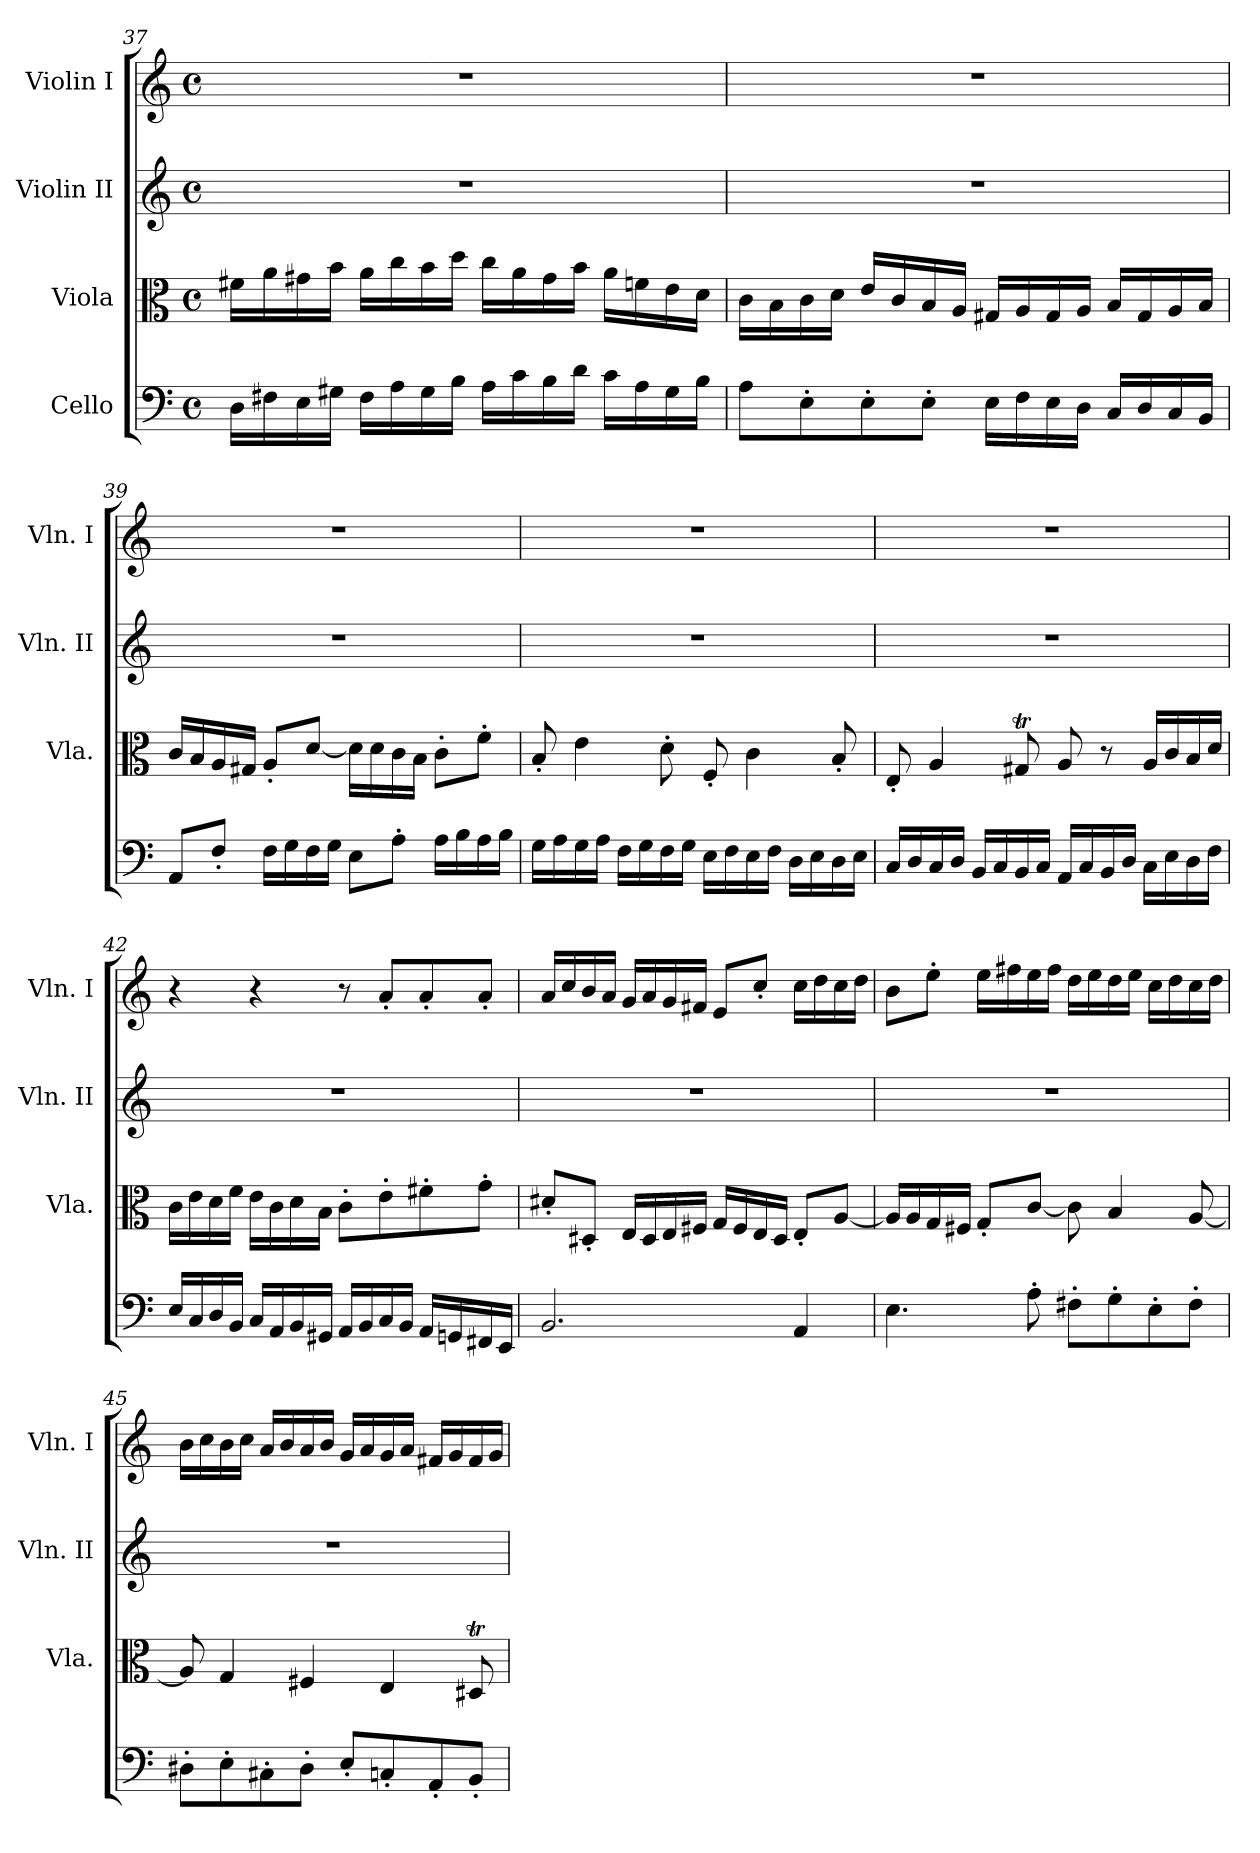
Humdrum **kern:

**kern	**kern	**kern	**kern
*part4	*part3	*part2	*part1
*staff4	*staff3	*staff2	*staff1
*I"Cello	*I"Viola	*I"Violin II	*I"Violin I
*	*I'Vla.	*I'Vln. II	*I'Vln. I
!!LO:LB:g=z
*clefF4	*clefC3	*clefG2	*clefG2
*k[]	*k[]	*k[]	*k[]
*M4/4	*M4/4	*M4/4	*M4/4
*met(c)	*met(c)	*met(c)	*met(c)
=37	=37	=37	=37
16D\LL	16f#X\LL	1r	1r
16F#X\	16a\	.	.
16E\	16g#X\	.	.
16G#X\JJ	16b\JJ	.	.
16F#\LL	16a\LL	.	.
16A\	16cc\	.	.
16G#\	16b\	.	.
16B\JJ	16dd\JJ	.	.
16A\LL	16cc\LL	.	.
16c\	16a\	.	.
16B\	16g#\	.	.
16d\JJ	16b\JJ	.	.
16c\LL	16a\LL	.	.
16A\	16fn\	.	.
16G#\	16e\	.	.
16B\JJ	16d\JJ	.	.
=38	=38	=38	=38
8A\L	16c\LL	1r	1r
.	16B\	.	.
8E'\	16c\	.	.
.	16d\JJ	.	.
8E'\	16e/LL	.	.
.	16c/	.	.
8E'\J	16B/	.	.
.	16A/JJ	.	.
16E\LL	16G#X/LL	.	.
16F\	16A/	.	.
16E\	16G#/	.	.
16D\JJ	16A/JJ	.	.
16C/LL	16B/LL	.	.
16D/	16G#/	.	.
16C/	16A/	.	.
16BB/JJ	16B/JJ	.	.
!!LO:LB:g=z
=39	=39	=39	=39
8AA/L	16c/LL	1r	1r
.	16B/	.	.
8F'/J	16A/	.	.
.	16G#X/JJ	.	.
16F\LL	8A'/L	.	.
16G\	.	.	.
16F\	[8d/J	.	.
16G\JJ	.	.	.
8E\L	16d\LL]	.	.
.	16d\	.	.
8A'\J	16c\	.	.
.	16B\JJ	.	.
16A\LL	8c'\L	.	.
16B\	.	.	.
16A\	8f'\J	.	.
16B\JJ	.	.	.
=40	=40	=40	=40
16G\LL	8B'/	1r	1r
16A\	.	.	.
16G\	4e\	.	.
16A\JJ	.	.	.
16F\LL	.	.	.
16G\	.	.	.
16F\	8d'\	.	.
16G\JJ	.	.	.
16E\LL	8F'/	.	.
16F\	.	.	.
16E\	4c\	.	.
16F\JJ	.	.	.
16D\LL	.	.	.
16E\	.	.	.
16D\	8B'/	.	.
16E\JJ	.	.	.
=41	=41	=41	=41
16C/LL	8E'/	1r	1r
16D/	.	.	.
16C/	4A/	.	.
16D/JJ	.	.	.
16BB/LL	.	.	.
16C/	.	.	.
16BB/	8G#Xt/	.	.
16C/JJ	.	.	.
16AA/LL	8A/	.	.
16C/	.	.	.
16BB/	8r	.	.
16D/JJ	.	.	.
16C\LL	16A/LL	.	.
16E\	16c/	.	.
16D\	16B/	.	.
16F\JJ	16d/JJ	.	.
!!LO:PB:g=z
=42	=42	=42	=42
16E/LL	16c\LL	1r	4r
16C/	16e\	.	.
16D/	16d\	.	.
16BB/JJ	16f\JJ	.	.
16C/LL	16e\LL	.	4r
16AA/	16c\	.	.
16BB/	16d\	.	.
16GG#X/JJ	16B\JJ	.	.
16AA/LL	8c'\L	.	8r
16BB/	.	.	.
16C/	8e'\	.	8a'/L
16BB/JJ	.	.	.
16AA/LL	8f#X'\	.	8a'/
16GGn/	.	.	.
16FF#X/	8g'\J	.	8a'/J
16EE/JJ	.	.	.
=43	=43	=43	=43
2.BB/	8d#X'/L	1r	16a/LL
.	.	.	16cc/
.	8D#X'/J	.	16b/
.	.	.	16a/JJ
.	16E/LL	.	16g/LL
.	16D#/	.	16a/
.	16E/	.	16g/
.	16F#X/JJ	.	16f#X/JJ
.	16G/LL	.	8e/L
.	16F#/	.	.
.	16E/	.	8cc'/J
.	16D#/JJ	.	.
4AA/	8E'/L	.	16cc\LL
.	.	.	16dd\
.	[8A/J	.	16cc\
.	.	.	16dd\JJ
=44	=44	=44	=44
4.E\	16A/LL]	1r	8b\L
.	16A/	.	.
.	16G/	.	8ee'\J
.	16F#X/JJ	.	.
.	8G'/L	.	16ee\LL
.	.	.	16ff#X\
8A'\	[8c/J	.	16ee\
.	.	.	16ff#\JJ
8F#X'\L	8c\]	.	16dd\LL
.	.	.	16ee\
8G'\	4B/	.	16dd\
.	.	.	16ee\JJ
8E'\	.	.	16cc\LL
.	.	.	16dd\
8F#'\J	[8A/	.	16cc\
.	.	.	16dd\JJ
!!LO:LB:g=z
=45	=45	=45	=45
8D#X'\L	8A/]	1r	16b\LL
.	.	.	16cc\
8E'\	4G/	.	16b\
.	.	.	16cc\JJ
8C#X'\	.	.	16a/LL
.	.	.	16b/
8D#'\J	4F#X/	.	16a/
.	.	.	16b/JJ
8E'/L	.	.	16g/LL
.	.	.	16a/
8Cn'/	4E/	.	16g/
.	.	.	16a/JJ
8AA'/	.	.	16f#X/LL
.	.	.	16g/
8BB'/J	8D#Xt/	.	16f#/
.	.	.	16g/JJ
=	=	=	=
*-	*-	*-	*-
